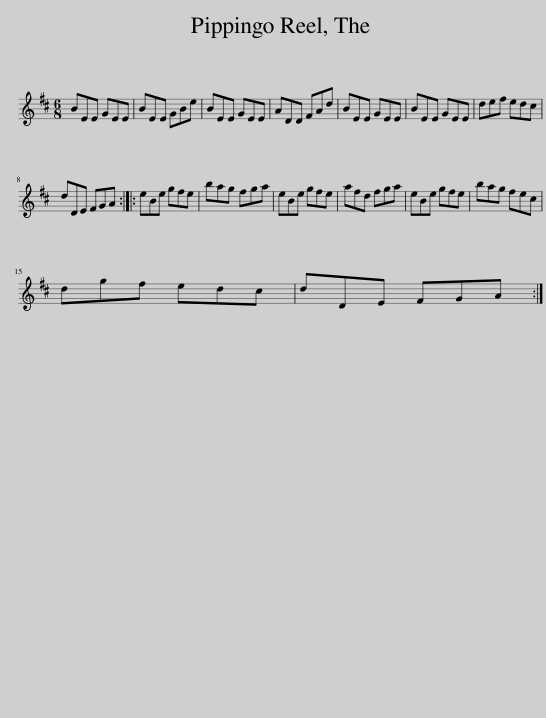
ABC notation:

X:1
L:1/8
M:6/8
I:linebreak $
K:D
V:1 treble
V:1
 BEE GEE | BEE GBe | BEE GEE | ADD FAd | BEE GEE | %5
 BEE GEE | def edc |$ dDE FGA :: eBe gfe | bag fga | %10
 eBe gfe | afd fga | eBe gfe | bag fec |$ dgf edc | %15
 dDE FGA :| %16
